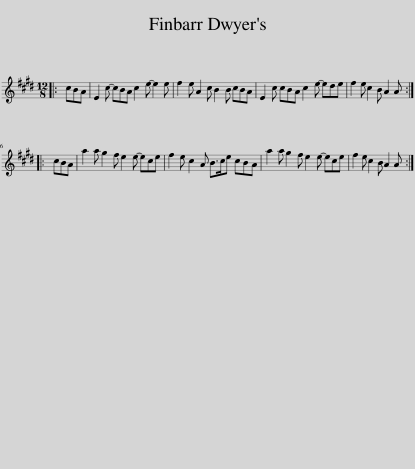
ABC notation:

X:1
L:1/8
M:12/8
I:linebreak $
K:E
V:1 treble
V:1
|: cBA | E2 c- cBA c2 e- e2 e | f2 e A2 c B2 B cBA | E2 c cBA c2 e- ede | f2 e c2 B A2 A ::$ %5
 cBA | a2 a g2 f e2 e- ece | f2 e c2 A B>ce cBA | a2 a g2 f e2 e- ece | f2 e c2 B A2 A :| %10
